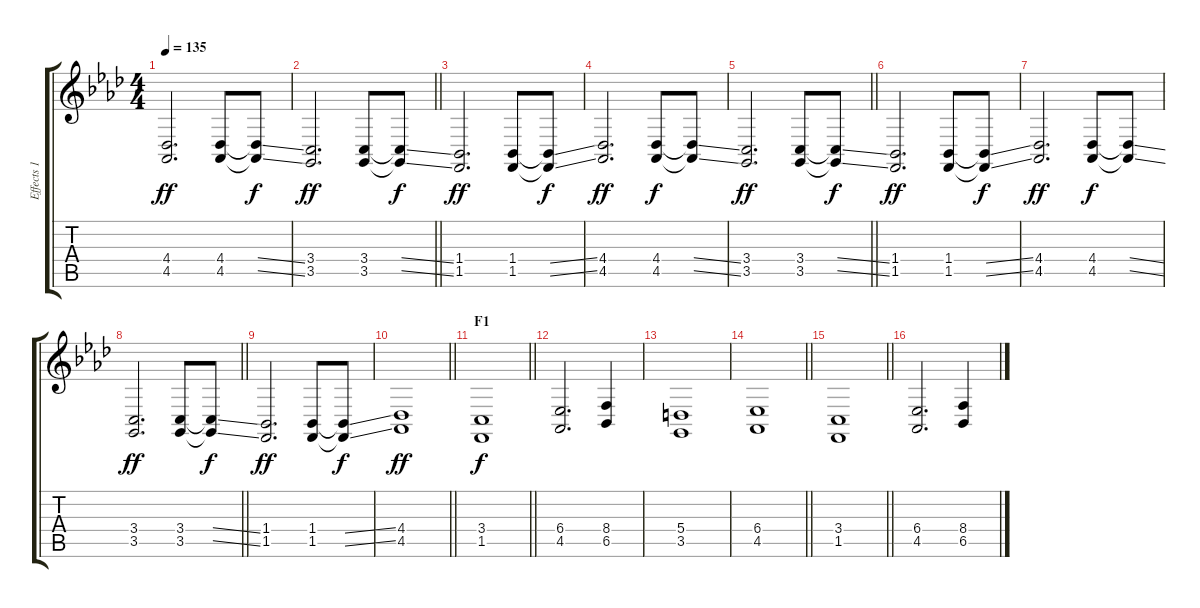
\track ("Effects 1" "Effects 1") {instrument lead2sawtooth}
\staff {score tabs}
\tuning (B3 Gb3 D3 A2 E2 B1) {hide}
\ts (4 4)
\tempo 135
\clef g2
\ks fminor
(4.4 4.5).2{d dy ff} (4.4 4.5).8 (4.4{ss t} 4.5{ss t}).8{dy f} |
\barLineRight lightlight
(3.4 3.5).2{d dy ff} (3.4 3.5).8 (3.4{ss t} 3.5{ss t}).8{dy f} |
\section ("" "")
(1.4 1.5).2{d dy ff} (1.4 1.5).8 (1.4{ss t} 1.5{ss t}).8{dy f} |
(4.4 4.5).2{d dy ff} (4.4 4.5).8{dy f} (4.4{ss t} 4.5{ss t}).8 |
\barLineRight lightlight
(3.4 3.5).2{d dy ff} (3.4 3.5).8 (3.4{ss t} 3.5{ss t}).8{dy f} |
\section ("" "")
(1.4 1.5).2{d dy ff} (1.4 1.5).8 (1.4{ss t} 1.5{ss t}).8{dy f} |
(4.4 4.5).2{d dy ff} (4.4 4.5).8{dy f} (4.4{ss t} 4.5{ss t}).8 |
\barLineRight lightlight
(3.4 3.5).2{d dy ff} (3.4 3.5).8 (3.4{ss t} 3.5{ss t}).8{dy f} |
\section ("" "")
(1.4 1.5).2{d dy ff} (1.4 1.5).8 (1.4{ss t} 1.5{ss t}).8{dy f} |
\barLineRight lightlight
(4.4 4.5).1{dy ff} |
\section ("" "F1")
\barLineRight lightlight
(3.4 1.5).1{dy f} |
(6.4 4.5).2{d} (8.4 6.5).4 |
(5.4 3.5).1 |
\barLineRight lightlight
(6.4 4.5).1 |
\barLineRight lightlight
(3.4 1.5).1 |
(6.4 4.5).2{d} (8.4 6.5).4
